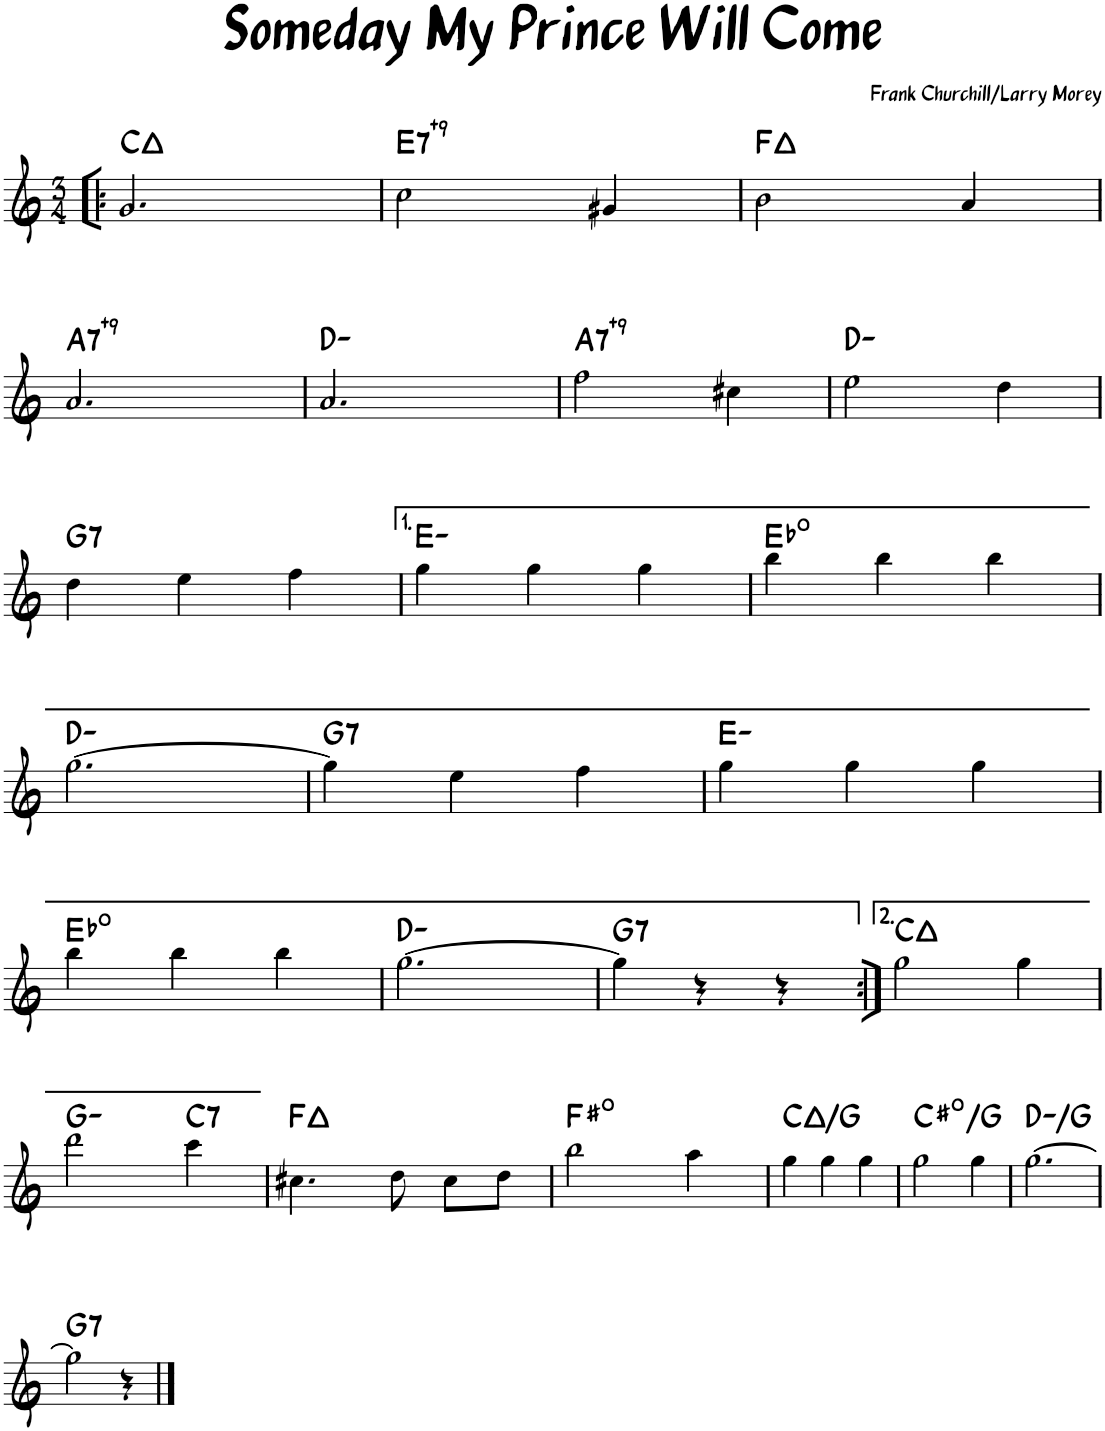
**kern	**harte
*part1	*part1
*staff1	*
*I"Tenor Saxophone	*
*I'T. Sax.	*
*clefG2	*
*Trd8c14	*
*k[]	*
*M3/4	*
=1!|:	=1!|:
2.g/	C:maj
=2	=2
!	!LO:H:kt=7
2cc\	E:7(#9)
4g#X/	.
=3	=3
2b\	F:maj
4a/	.
!!LO:LB:g=z
=4	=4
!	!LO:H:kt=7
2.a/	A:7(#9)
=5	=5
2.a/	D:min
=6	=6
!	!LO:H:kt=7
2ff\	A:7(#9)
4cc#X\	.
=7	=7
2ee\	D:min
4dd\	.
!!LO:LB:g=z
=8	=8
!	!LO:H:kt=7
4dd\	G:7
4ee\	.
4ff\	.
=9	=9
4gg\	E:min
4gg\	.
4gg\	.
=10	=10
4bb\	Eb:dim
4bb\	.
4bb\	.
!!LO:LB:g=z
=11	=11
[2.gg\	D:min
=12	=12
!	!LO:H:kt=7
4gg\]	G:7
4ee\	.
4ff\	.
=13	=13
4gg\	E:min
4gg\	.
4gg\	.
!!LO:LB:g=z
=14	=14
4bb\	Eb:dim
4bb\	.
4bb\	.
=15	=15
[2.gg\	D:min
=16	=16
!	!LO:H:kt=7
4gg\]	G:7
4r	.
4r	.
=17:|!	=17:|!
2gg\	C:maj
4gg\	.
!!LO:LB:g=z
=18	=18
2ddd\	G:min
!	!LO:H:kt=7
4ccc\	C:7
=19	=19
4.cc#X\	F:maj
8dd\	.
8cc#\L	.
8dd\J	.
=20	=20
2bb\	F#:dim
4aa\	.
=21	=21
4gg\	C:maj/5
4gg\	.
4gg\	.
=22	=22
2gg\	C#:dim/b5
4gg\	.
=23	=23
[2.gg\	D:min/4
!!LO:LB:g=z
=24	=24
!	!LO:H:kt=7
2gg\]	G:7
4r	.
==	==
*-	*-
